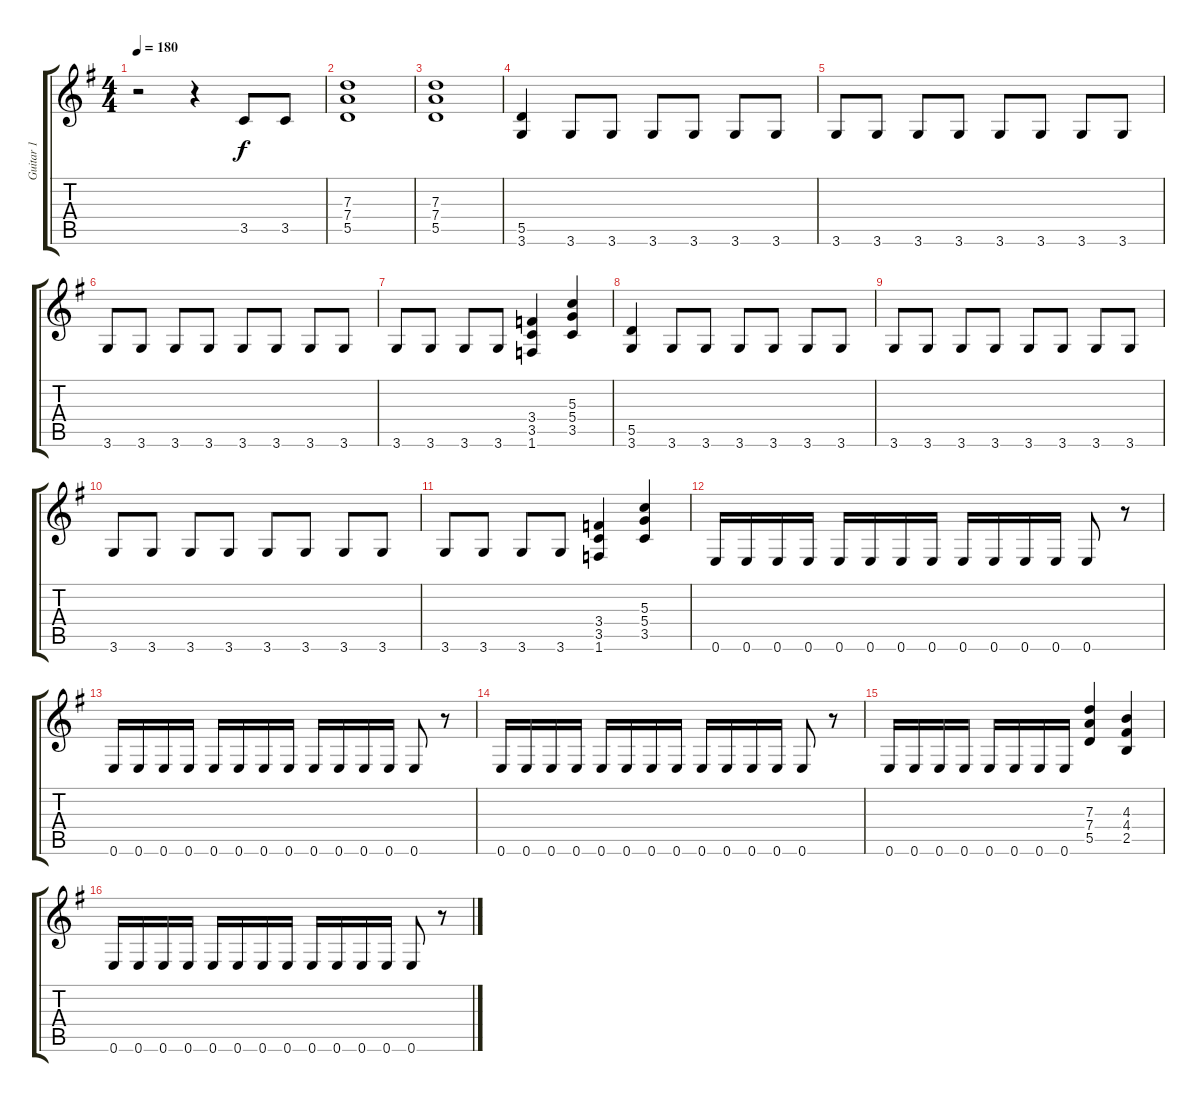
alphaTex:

\track ("Guitar 1" "Guitar 1") {instrument overdrivenguitar}
\staff {score tabs}
\tuning (E4 B3 G3 D3 A2 E2) {hide}
\ts (4 4)
\tempo 180
\clef g2
\ks eminor
r.2{dy f} r.4 3.5.8 3.5.8 |
(7.3 7.4 5.5).1 |
(7.3 7.4 5.5).1 |
(5.5 3.6).4 3.6.8 3.6.8 3.6.8 3.6.8 3.6.8 3.6.8 |
3.6.8 3.6.8 3.6.8 3.6.8 3.6.8 3.6.8 3.6.8 3.6.8 |
3.6.8 3.6.8 3.6.8 3.6.8 3.6.8 3.6.8 3.6.8 3.6.8 |
3.6.8 3.6.8 3.6.8 3.6.8 (3.4 3.5 1.6).4 (5.3 5.4 3.5).4 |
(5.5 3.6).4 3.6.8 3.6.8 3.6.8 3.6.8 3.6.8 3.6.8 |
3.6.8 3.6.8 3.6.8 3.6.8 3.6.8 3.6.8 3.6.8 3.6.8 |
3.6.8 3.6.8 3.6.8 3.6.8 3.6.8 3.6.8 3.6.8 3.6.8 |
3.6.8 3.6.8 3.6.8 3.6.8 (3.4 3.5 1.6).4 (5.3 5.4 3.5).4 |
\section ("" "")
0.6.16 0.6.16 0.6.16 0.6.16 0.6.16 0.6.16 0.6.16 0.6.16 0.6.16 0.6.16 0.6.16 0.6.16 0.6.8 r.8 |
0.6.16 0.6.16 0.6.16 0.6.16 0.6.16 0.6.16 0.6.16 0.6.16 0.6.16 0.6.16 0.6.16 0.6.16 0.6.8 r.8 |
0.6.16 0.6.16 0.6.16 0.6.16 0.6.16 0.6.16 0.6.16 0.6.16 0.6.16 0.6.16 0.6.16 0.6.16 0.6.8 r.8 |
0.6.16 0.6.16 0.6.16 0.6.16 0.6.16 0.6.16 0.6.16 0.6.16 (7.3 7.4 5.5).4 (4.3 4.4 2.5).4 |
0.6.16 0.6.16 0.6.16 0.6.16 0.6.16 0.6.16 0.6.16 0.6.16 0.6.16 0.6.16 0.6.16 0.6.16 0.6.8 r.8
